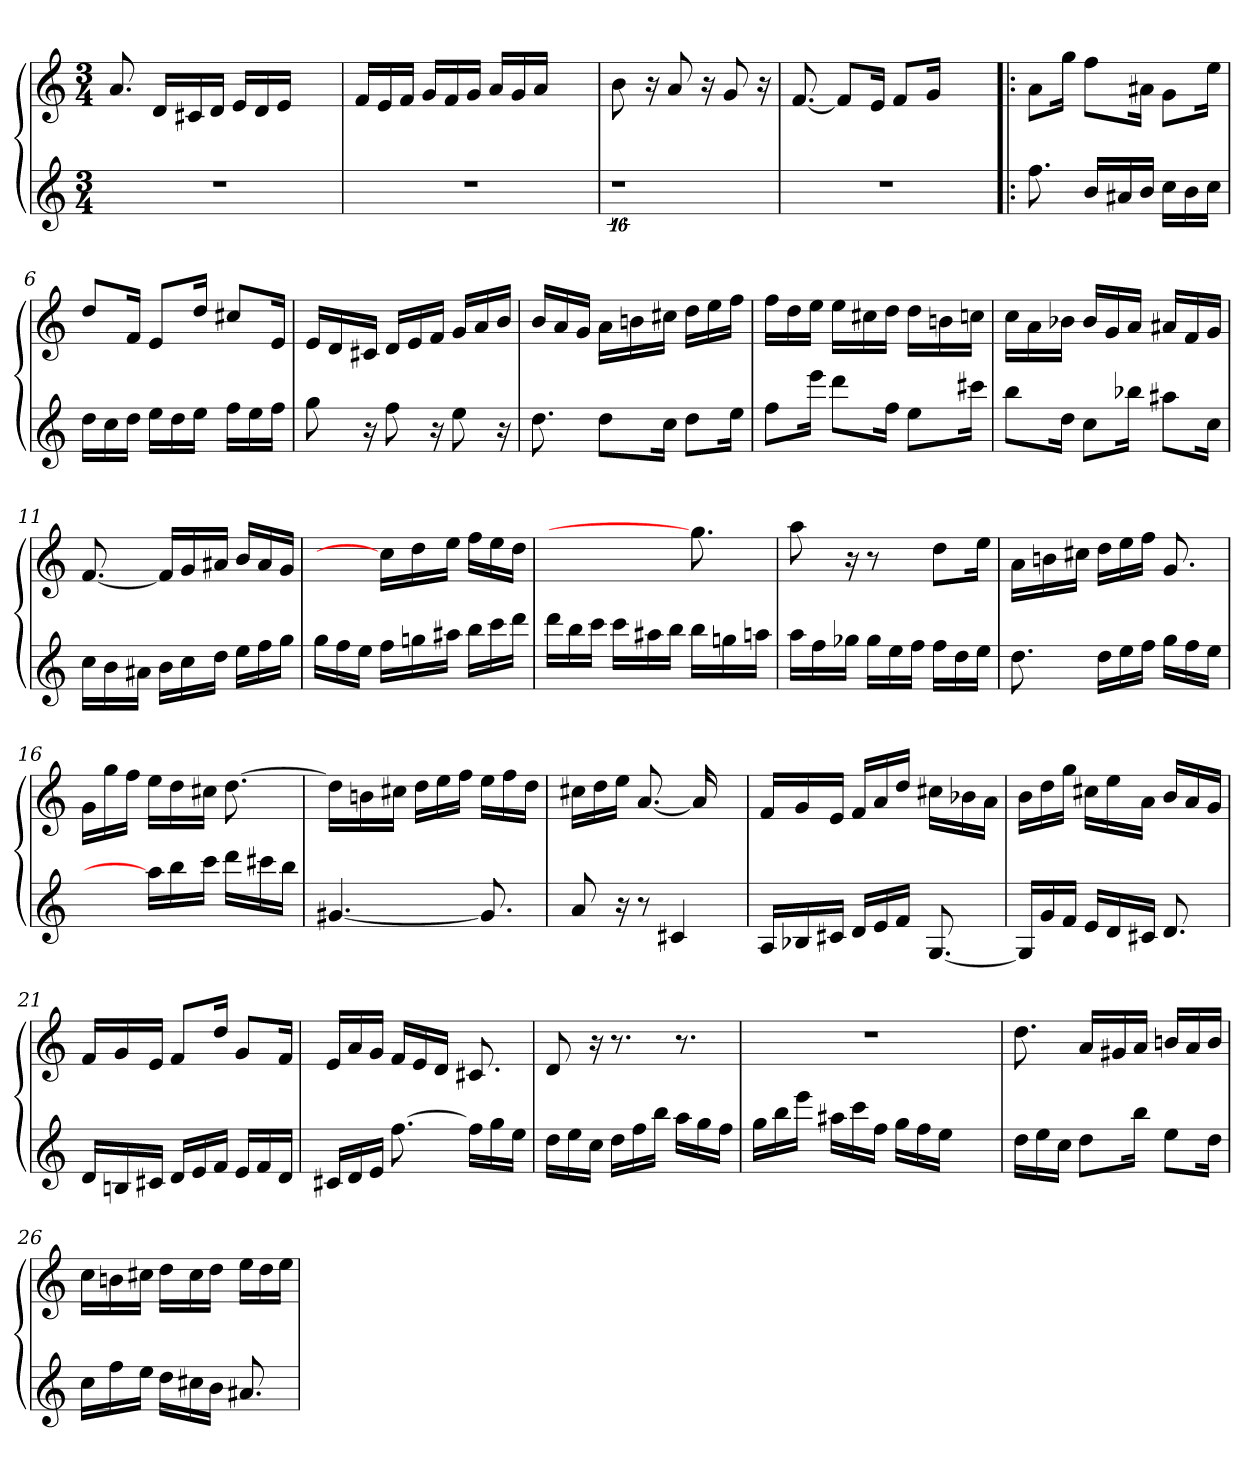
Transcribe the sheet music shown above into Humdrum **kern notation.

**kern	**kern
*part1	*part1
*staff2	*staff1
*M3/4	*M3/4
=1	=1
2.r	8.a/
.	16d/LL
.	16c#X/
.	16d/JJ
.	16e/LL
.	16d/
.	16e/JJ
.	8.ryy
=2	=2
2.r	16f/LL
.	16e/
.	16f/JJ
.	16g/LL
.	16f/
.	16g/JJ
.	16a/LL
.	16g/
.	16a/JJ
.	8.ryy
=3	=3
16%9r	8b\
.	16r
.	8a/
.	16r
.	8g/
.	16r
=4	=4
2.r	([<8.f/
.	8f/L]
.	16e/Jk
.	8f/L
.	16g/Jk
.	8.ryy
=5!|:	=5!|:
8.ff\	8a\L
.	16gg\Jk
16b/LL	8ff\L
16a#X/	.
16b/JJ	16a#\Jk
16cc\LL	8g\L
16b\	.
16cc\JJ	16ee\Jk
!!LO:LB:g=z
=6	=6
16dd\LL	8dd/L
16cc\	.
16dd\JJ	16f/Jk
16ee\LL	8e/L
16dd\	.
16ee\JJ	16dd/Jk
16ff\LL	8cc#X/L
16ee\	.
16ff\JJ	16e/Jk
=7	=7
8gg\	16e/LL
.	16d/
16r	16c#X/JJ
8ff\	16d/LL
.	16e/
16r	16f/JJ
8ee\	16g/LL
.	16a/
16r	16b/JJ
=8	=8
8.dd\	16b/LL
.	16a/
.	16g/JJ
8dd\L	16a\LL
.	16bn\
16cc\Jk	16cc#X\JJ
8dd\L	16dd\LL
.	16ee\
16ee\Jk	16ff\JJ
=9	=9
8ff\L	16ff\LL
.	16dd\
16eee\Jk	16ee\JJ
8ddd\L	16ee\LL
.	16cc#X\
16ff\Jk	16dd\JJ
8ee\L	16dd\LL
.	16bn\
16ccc#\Jk	16ccn\JJ
=10	=10
8bb\L	16cc\LL
.	16a\
16dd\Jk	16b-X\JJ
8cc\L	16b-/LL
.	16g/
16bb-\Jk	16a/JJ
8aa#X\L	16a#/LL
.	16f/
16cc\Jk	16g/JJ
!!LO:LB:g=z
=11	=11
16cc\LL	([<8.f/
16b\	.
16a#X\JJ	.
16b\LL	16f/LL]
16cc\	16g/
16dd\JJ	16a#/JJ
16ee\LL	16b/LL
16ff\	16a#/
16gg\JJ	16g/JJ
=12	=12
16gg\LL	8.ryy
16ff\	.
16ee\JJ	.
16ff\LL	16cc\LL]
16ggn\	16dd\
16aa#X\JJ	16ee\JJ
16bb\LL	16ff\LL
16ccc\	16ee\
16ddd\JJ	16dd\JJ
=13	=13
16ddd\LL	4.ryy
16bb\	.
16ccc\JJ	.
16ccc\LL	.
16aa#X\	.
16bb\JJ	.
16bb\LL	8.gg\]
16ggn\	.
16aan\JJ	.
=14	=14
16aa\LL	8aa\
16ff\	.
16gg-X\JJ	16r
16gg-\LL	8r
16ee\	.
16ff\JJ	16ryy
16ff\LL	8dd\L
16dd\	.
16ee\JJ	16ee\Jk
=15	=15
8.dd\	16a\LL
.	16bn\
.	16cc#X\JJ
16dd\LL	16dd\LL
16ee\	16ee\
16ff\JJ	16ff\JJ
16gg\LL	8.g/
16ff\	.
16ee\JJ	.
!!LO:LB:g=z
=16	=16
8.ryy	(>16g\LL
.	16gg\
.	16ff\JJ
16aa\LL]	16ee\LL
16bb\	16dd\
16ccc\JJ	16cc#X\JJ
16ddd\LL	[>8.dd\
16ccc#\	.
16bb\JJ	.
=17	=17
[<4.g#X/	16dd\LL]
.	16bn\
.	16cc#X\JJ
.	16dd\LL
.	16ee\
.	16ff\JJ
8.g#/]	16ee\LL
.	16ff\
.	16dd\JJ
=18	=18
8a/	16cc#X\LL
.	16dd\
16r	16ee\JJ
8r	[<8.a/
4c#X/	.
.	16a/LL]
.	8ryy
=19	=19
16A/LL	16f/LL
16B-X/	16g/
16c#X/JJ	16e/JJ
16d/LL	16f/LL
16e/	16a/
16f/JJ	16dd/JJ
[<8.G/	16cc#\LL
.	16b-\
.	16a\JJ
=20	=20
16G/LL]	16b\LL
16g/	16dd\
16f/JJ	16gg\JJ
16e/LL	16cc#X\LL
16d/	16ee\
16c#X/JJ	16a\JJ
8.d/	16b/LL
.	16a/
.	16g/JJ
!!LO:LB:g=z
=21	=21
16d/LL	16f/LL
16Bn/	16g/
16c#X/JJ	16e/JJ
16d/LL	8f/L
16e/	.
16f/JJ	16dd/Jk
16e/LL	8g/L
16f/	.
16d/JJ	16f/Jk
=22	=22
16c#X/LL	16e/LL
16d/	16a/
16e/JJ	16g/JJ
[>8.ff\	16f/LL
.	16e/
.	16d/JJ
16ff\LL]	8.c#X/
16gg\	.
16ee\JJ	.
=23	=23
16dd\LL	8d/
16ee\	.
16cc\JJ	16r
16dd\LL	8.r
16ff\	.
16bb\JJ	.
16aa\LL	8.r
16gg\	.
16ff\JJ	.
=24	=24
16gg\LL	2.r
16bb\	.
16eee\JJ	.
16aa#X\LL	.
16ccc\	.
16ff\JJ	.
16gg\LL	.
16ff\	.
16ee\JJ	.
8.ryy	.
=25	=25
16dd\LL	8.dd\
16ee\	.
16cc\JJ	.
8dd\L	16a/LL
.	16g#X/
16bb\Jk	16a/JJ
8ee\L	16bn/LL
.	16a/
16dd\Jk	16b/JJ
!!LO:LB:g=z
=26	=26
16cc\LL	16cc\LL
16ff\	16bn\
16ee\JJ	16cc#X\JJ
16dd\LL	16dd\LL
16cc#\	16cc#\
16b\JJ	16dd\JJ
8.a#X/	16ee\LL
.	16dd\
.	16ee\JJ
=	=
*-	*-
